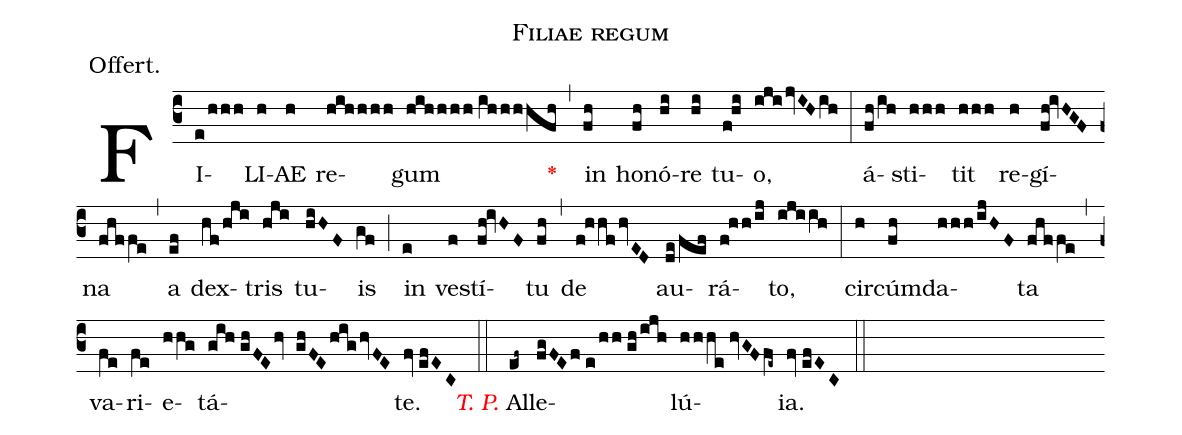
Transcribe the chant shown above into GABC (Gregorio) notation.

name:Filiae regum;
annotation:Offert.;
mode:III.;
office-part:Offertory;
%%
(c3) FI(e/hhh)LI(h)AE(h) re(hihhhh)gum(hihhhh//ihhhhfh) <v>\red{*}</v>(,) in(fh) ho(fh)nó(hi)re(hi) tu(f!hi)o,(ijijvIHih) (:) á(fh/ih)sti(hhh)tit(hhh) re(h)gí(fh!ivHGF)na(fhffe) (,) a(ef) dex(hf/hji)tris(hji) tu(hiHF)is(gf) (;) in(e) ve(f)stí(fh!ivHF)tu(fh) (,) de(f!hhfhvED) au(de/fef)rá(f!hh/ij)to,(ijiih) (:) cir(h)cúm(fh)da(hhh/ijHF)ta(fhffe) (,) va(fe)ri(fe)e(hhg)tá(gih//ghFEhv ghFEhighvFE)te.(fv//efEC) (::) <v>\redit{T. P.}</v> Al(ef~)le(fgFEf//e/hh//gh/ijh)lú(hhhe//hvGFfe~)ia.(fv//efEC) (::)
